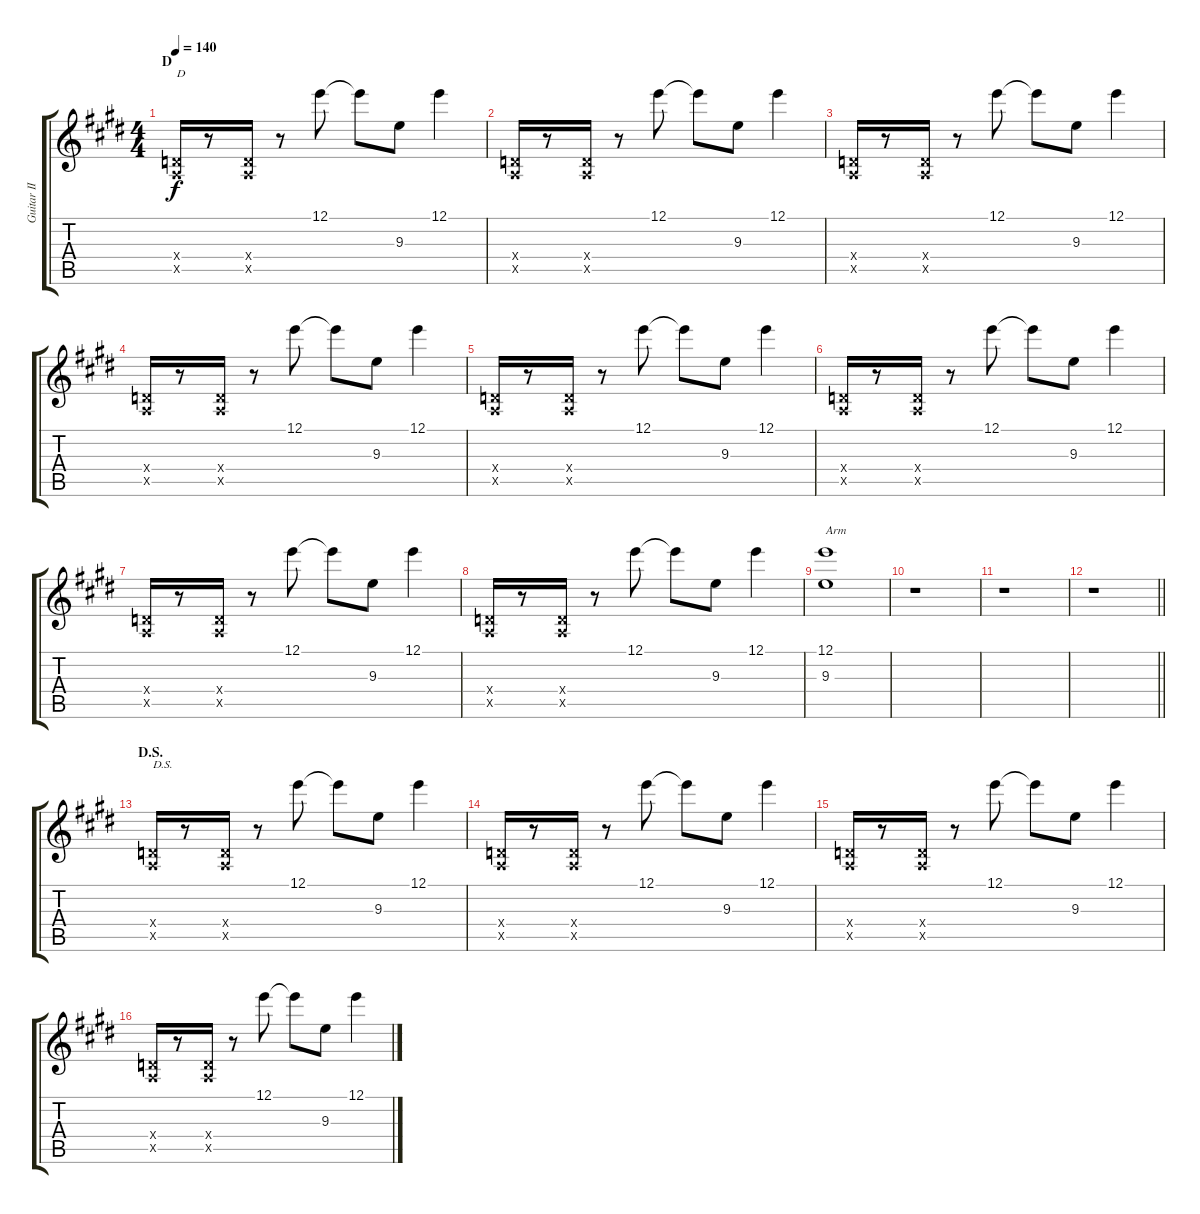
\track ("Guitar II" "Guitar II") {instrument overdrivenguitar}
\staff {score tabs}
\tuning (E4 B3 G3 D3 A2 E2) {hide}
\ts (4 4)
\section ("" "D")
\tempo 140
\clef g2
\ks e
(0.4{x} 0.5{x}).16{txt "D" dy f} r.8 (0.4{x} 0.5{x}).16 r.8 12.1.8 12.1{t}.8 9.3.8 12.1.4 |
(0.4{x} 0.5{x}).16 r.8 (0.4{x} 0.5{x}).16 r.8 12.1.8 12.1{t}.8 9.3.8 12.1.4 |
(0.4{x} 0.5{x}).16 r.8 (0.4{x} 0.5{x}).16 r.8 12.1.8 12.1{t}.8 9.3.8 12.1.4 |
(0.4{x} 0.5{x}).16 r.8 (0.4{x} 0.5{x}).16 r.8 12.1.8 12.1{t}.8 9.3.8 12.1.4 |
(0.4{x} 0.5{x}).16 r.8 (0.4{x} 0.5{x}).16 r.8 12.1.8 12.1{t}.8 9.3.8 12.1.4 |
(0.4{x} 0.5{x}).16 r.8 (0.4{x} 0.5{x}).16 r.8 12.1.8 12.1{t}.8 9.3.8 12.1.4 |
(0.4{x} 0.5{x}).16 r.8 (0.4{x} 0.5{x}).16 r.8 12.1.8 12.1{t}.8 9.3.8 12.1.4 |
(0.4{x} 0.5{x}).16 r.8 (0.4{x} 0.5{x}).16 r.8 12.1.8 12.1{t}.8 9.3.8 12.1.4 |
(12.1 9.3).1{txt "Arm"} |
r.1 |
r.1 |
\barLineRight lightlight
r.1 |
\section ("" "D.S.")
(0.4{x} 0.5{x}).16{txt "D.S."} r.8 (0.4{x} 0.5{x}).16 r.8 12.1.8 12.1{t}.8 9.3.8 12.1.4 |
(0.4{x} 0.5{x}).16 r.8 (0.4{x} 0.5{x}).16 r.8 12.1.8 12.1{t}.8 9.3.8 12.1.4 |
(0.4{x} 0.5{x}).16 r.8 (0.4{x} 0.5{x}).16 r.8 12.1.8 12.1{t}.8 9.3.8 12.1.4 |
(0.4{x} 0.5{x}).16 r.8 (0.4{x} 0.5{x}).16 r.8 12.1.8 12.1{t}.8 9.3.8 12.1.4
